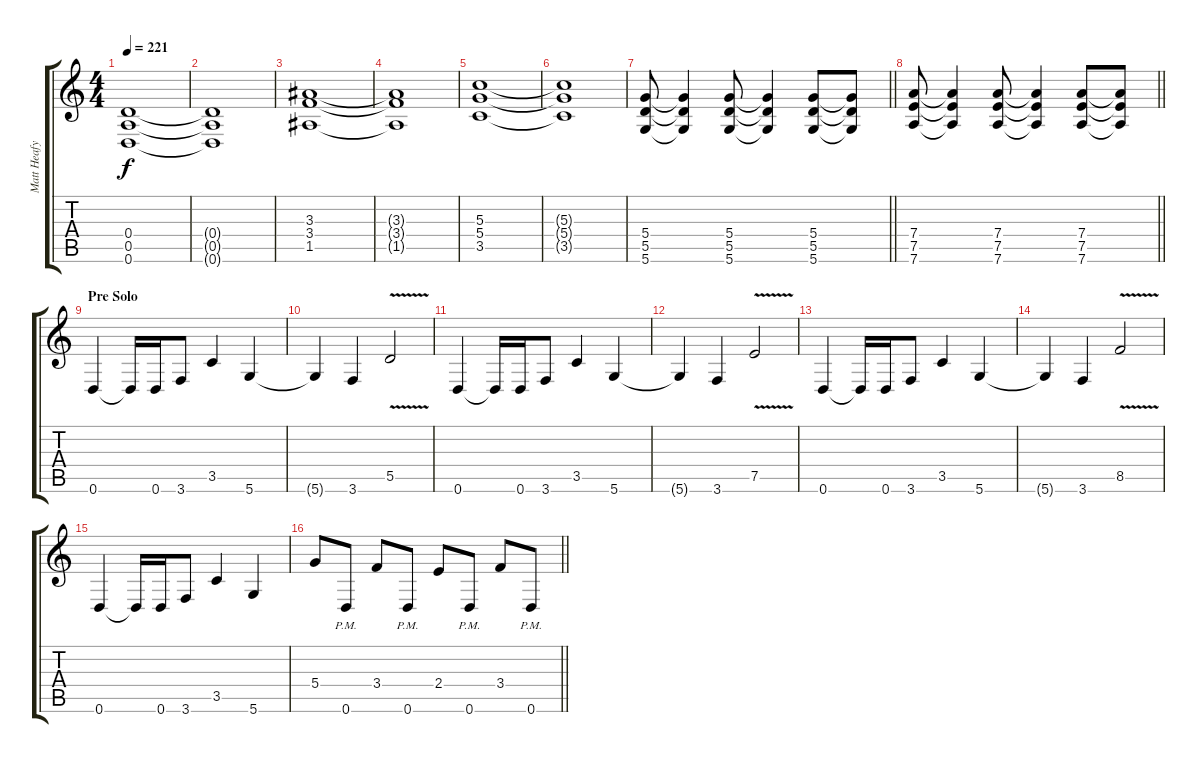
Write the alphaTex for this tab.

\track ("Matt Heafy" "Matt Heafy") {instrument distortionguitar}
\staff {score tabs}
\tuning (E4 B3 G3 D3 A2 D2) {hide}
\ts (4 4)
\tempo 221
\clef g2
\ks c
(0.4 0.5 0.6).1{dy f} |
(0.4{t} 0.5{t} 0.6{t}).1 |
(3.3 3.4 1.5).1 |
(3.3{t} 3.4{t} 1.5{t}).1 |
(5.3 5.4 3.5).1 |
(5.3{t} 5.4{t} 3.5{t}).1 |
\barLineRight lightlight
(5.4 5.5 5.6).8 (5.4{t} 5.5{t} 5.6{t}).4 (5.4 5.5 5.6).8 (5.4{t} 5.5{t} 5.6{t}).4 (5.4 5.5 5.6).8 (5.4{t} 5.5{t} 5.6{t}).8 |
\barLineRight lightlight
(7.4 7.5 7.6).8 (7.4{t} 7.5{t} 7.6{t}).4 (7.4 7.5 7.6).8 (7.4{t} 7.5{t} 7.6{t}).4 (7.4 7.5 7.6).8 (7.4{t} 7.5{t} 7.6{t}).8 |
\section ("" "Pre Solo")
0.6.4{balance 0} 0.6{t}.16 0.6.16 3.6.8 3.5.4 5.6.4 |
5.6{t}.4 3.6.4 5.5{v}.2 |
0.6.4 0.6{t}.16 0.6.16 3.6.8 3.5.4 5.6.4 |
5.6{t}.4 3.6.4 7.5{v}.2 |
0.6.4 0.6{t}.16 0.6.16 3.6.8 3.5.4 5.6.4 |
5.6{t}.4 3.6.4 8.5{v}.2 |
0.6.4 0.6{t}.16 0.6.16 3.6.8 3.5.4 5.6.4 |
\barLineRight lightlight
5.4.8 0.6{pm}.8 3.4.8 0.6{pm}.8 2.4.8 0.6{pm}.8 3.4.8 0.6{pm}.8
